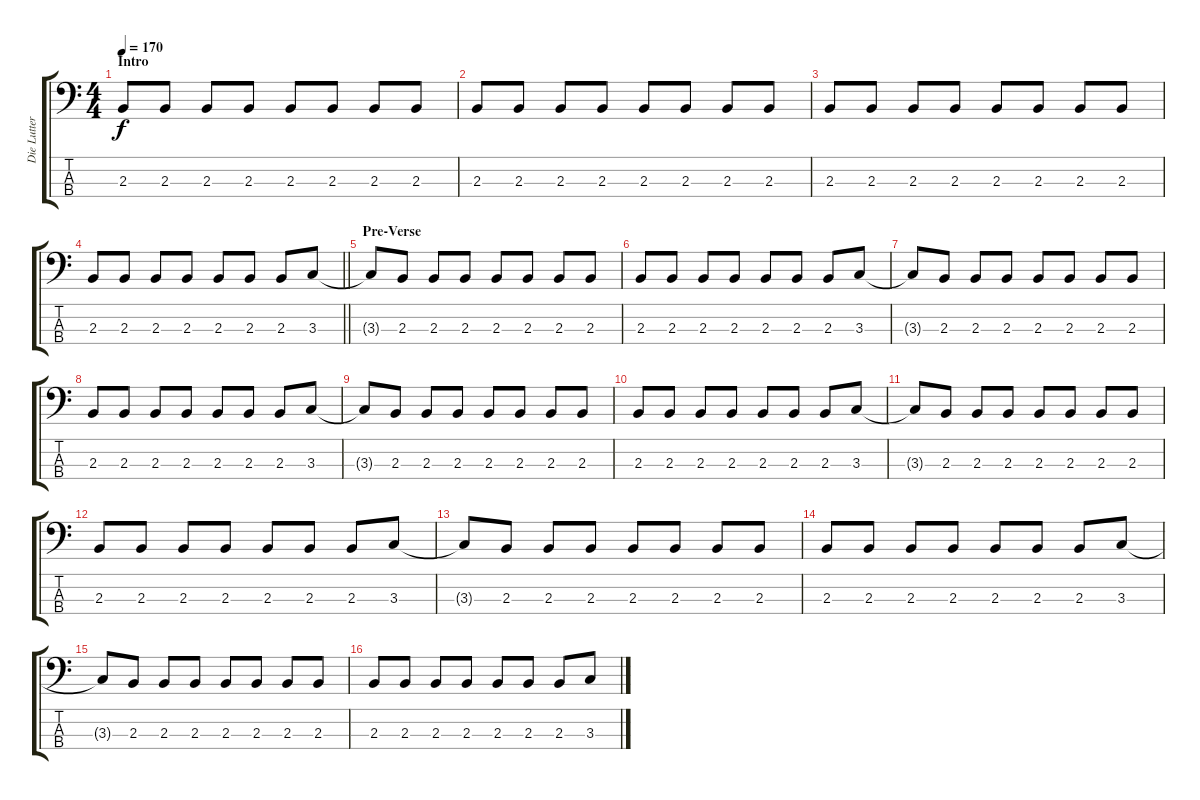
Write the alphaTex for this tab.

\track ("Die Lutter" "Die Lutter") {instrument electricbasspick}
\staff {score tabs}
\tuning (G2 D2 A1 E1) {hide}
\ts (4 4)
\section ("" "Intro")
\tempo 170
\clef f4
\ks c
2.3.8{dy f instrument electricbasspick} 2.3.8 2.3.8 2.3.8 2.3.8 2.3.8 2.3.8 2.3.8 |
2.3.8 2.3.8 2.3.8 2.3.8 2.3.8 2.3.8 2.3.8 2.3.8 |
2.3.8 2.3.8 2.3.8 2.3.8 2.3.8 2.3.8 2.3.8 2.3.8 |
\barLineRight lightlight
2.3.8 2.3.8 2.3.8 2.3.8 2.3.8 2.3.8 2.3.8 3.3.8 |
\section ("" "Pre-Verse")
3.3{t}.8 2.3.8 2.3.8 2.3.8 2.3.8 2.3.8 2.3.8 2.3.8 |
2.3.8 2.3.8 2.3.8 2.3.8 2.3.8 2.3.8 2.3.8 3.3.8 |
3.3{t}.8 2.3.8 2.3.8 2.3.8 2.3.8 2.3.8 2.3.8 2.3.8 |
2.3.8 2.3.8 2.3.8 2.3.8 2.3.8 2.3.8 2.3.8 3.3.8 |
3.3{t}.8 2.3.8 2.3.8 2.3.8 2.3.8 2.3.8 2.3.8 2.3.8 |
2.3.8 2.3.8 2.3.8 2.3.8 2.3.8 2.3.8 2.3.8 3.3.8 |
3.3{t}.8 2.3.8 2.3.8 2.3.8 2.3.8 2.3.8 2.3.8 2.3.8 |
2.3.8 2.3.8 2.3.8 2.3.8 2.3.8 2.3.8 2.3.8 3.3.8 |
3.3{t}.8 2.3.8 2.3.8 2.3.8 2.3.8 2.3.8 2.3.8 2.3.8 |
2.3.8 2.3.8 2.3.8 2.3.8 2.3.8 2.3.8 2.3.8 3.3.8 |
3.3{t}.8 2.3.8 2.3.8 2.3.8 2.3.8 2.3.8 2.3.8 2.3.8 |
2.3.8 2.3.8 2.3.8 2.3.8 2.3.8 2.3.8 2.3.8 3.3.8
